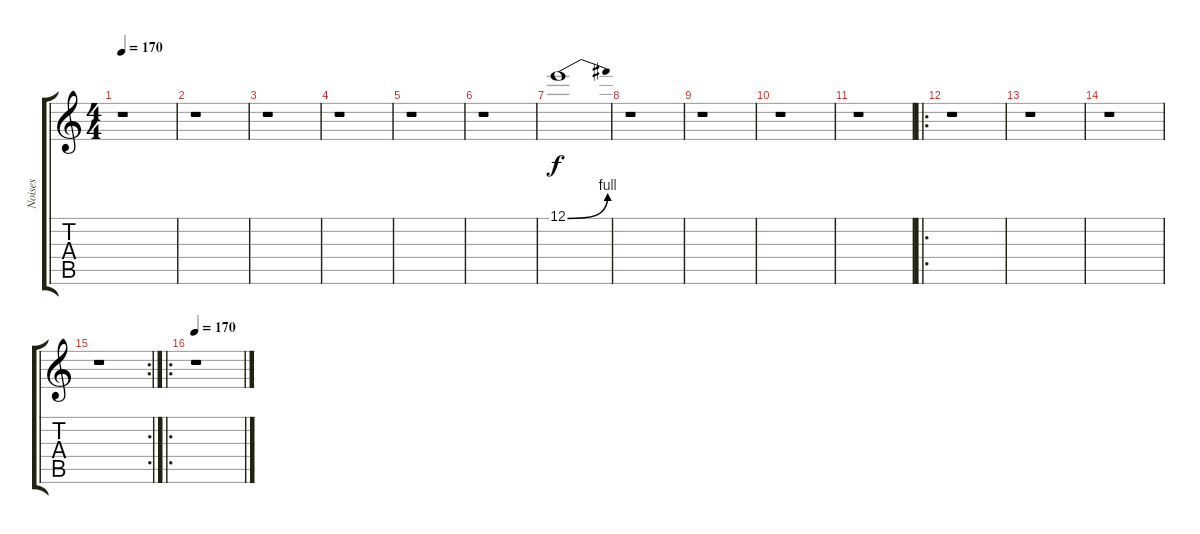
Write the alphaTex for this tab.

\track ("Noises" "Noises") {instrument distortionguitar}
\staff {score tabs}
\tuning (E4 B3 G3 D3 A2 E2) {hide}
\ts (4 4)
\tempo 170
\clef g2
\ks c
r.1{dy f} |
r.1 |
r.1 |
r.1 |
r.1 |
r.1 |
12.1{be (bend 0 0 60 4)}.1 |
r.1 |
r.1 |
r.1 |
r.1 |
\ro
r.1 |
r.1 |
r.1 |
\rc 2
r.1 |
\ro
\tempo 170
r.1
